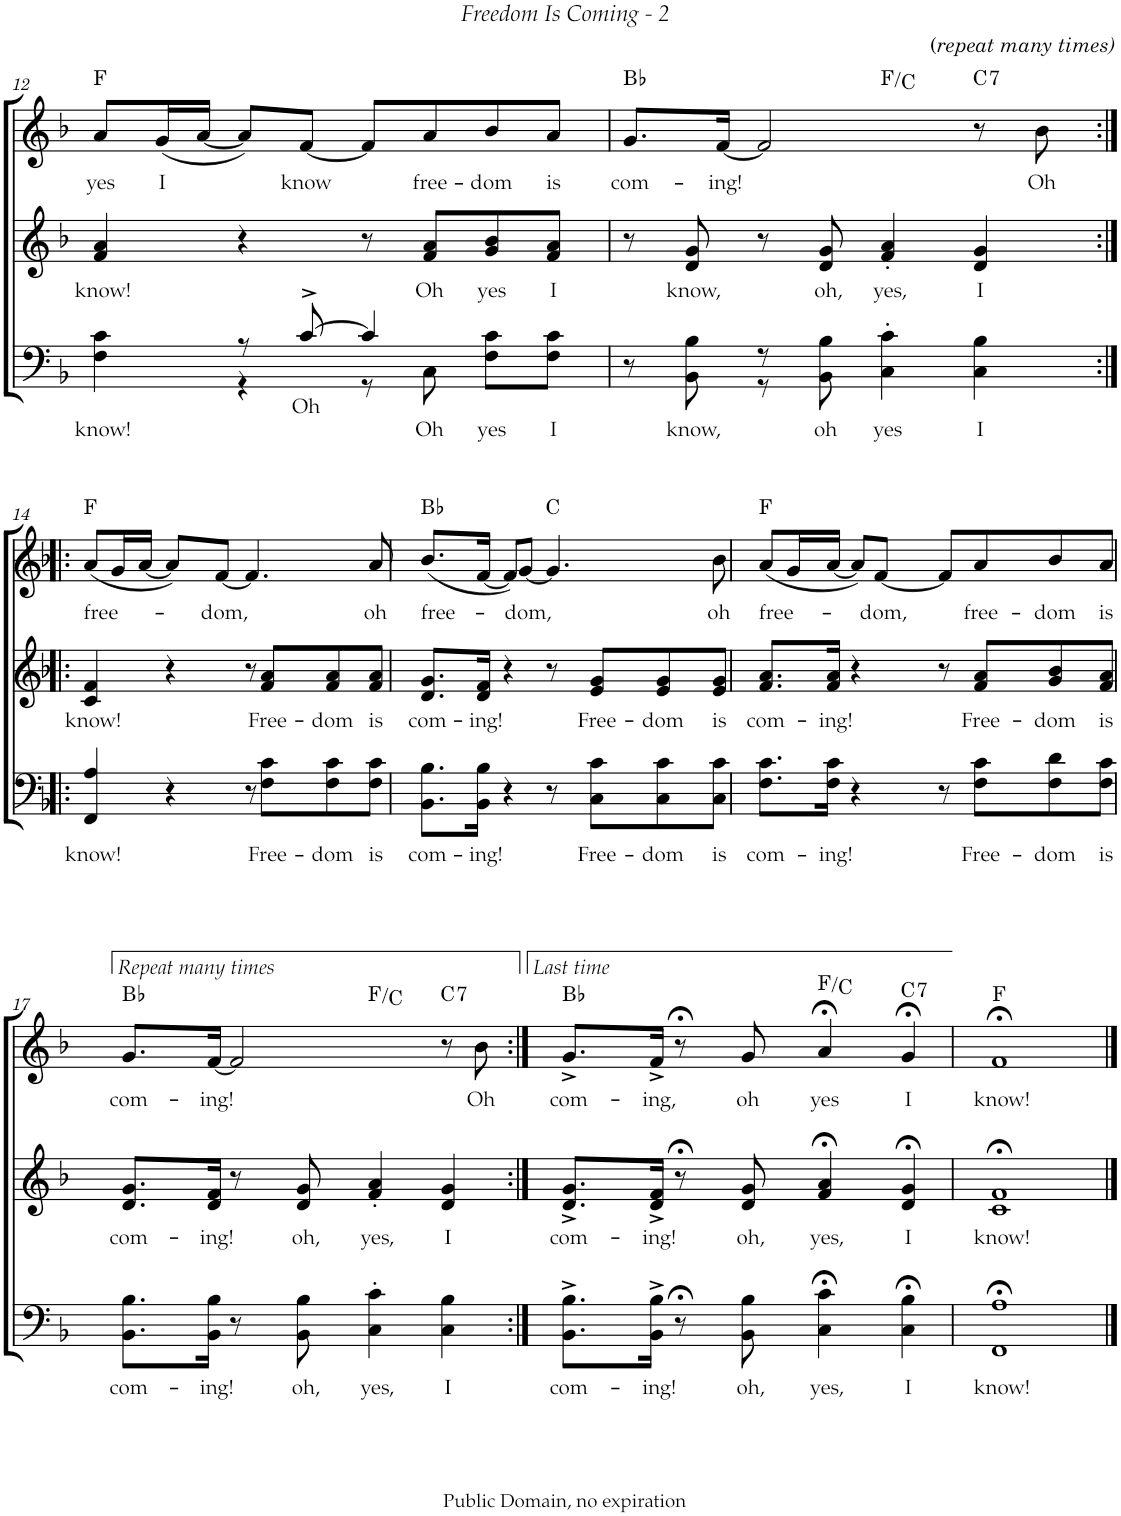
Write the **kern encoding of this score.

**kern	**text	**kern	**text	**kern	**text	**harte
*part3	*part3	*part2	*part2	*part1	*part1	*part1
*staff3	*staff3	*staff2	*staff2	*staff1	*staff1	*
*I"Men	*	*I"Piano	*	*I"Piano	*	*
*	*	*I'Pno	*	*I'Pno	*	*
!!LO:PB:g=z
*clefF4	*	*clefG2	*	*clefG2	*	*
*k[b-]	*	*k[b-]	*	*k[b-]	*	*
*M4/4	*	*M4/4	*	*M4/4	*	*
=12	=12	=12	=12	=12	=12	=12
!	!LO:LY:b	!	!LO:LY:b	!	!LO:LY:b	!
*^	*	*	*	*	*	*
4F\ 4c\	4ryy	know!	4f/ 4a/	know!	8a/L	yes	F:maj
!	!	!	!	!	!	!LO:LY:b	!
.	.	.	.	.	(16g/L	I	.
.	.	.	.	.	[16a/JJ	.	.
8r	4r	.	4r	.	8a/L])	.	.
!	!	!LO:LY:b	!	!	!	!LO:LY:b	!
[8c^/	.	Oh	.	.	[8f/J	know	.
4c/]	8r	.	8r	.	8f/L]	.	.
!	!	!LO:LY:b	!	!LO:LY:b	!	!LO:LY:b	!
.	8C\	Oh	8f/ 8a/L	Oh	8a/	free-	.
!	!	!LO:LY:b	!	!LO:LY:b	!	!LO:LY:b	!
8F\ 8c\L	4ryy	yes	8g/ 8b-/	yes	8b-/	-dom	.
!	!	!LO:LY:b	!	!LO:LY:b	!	!LO:LY:b	!
8F\ 8c\J	.	I	8f/ 8a/J	I	8a/J	is	.
=13	=13	=13	=13	=13	=13	=13	=13
!	!	!	!	!	!	!LO:LY:b	!
*	*	*	*	*	*^	*	*
8r	4ryy	.	8r	.	8.g/L	2ryy	com-	Bb:maj
!	!	!LO:LY:b	!	!LO:LY:b	!	!	!	!
8BB-\ 8B-\	.	know,	8d/ 8g/	know,	.	.	.	.
!	!	!	!	!	!	!	!LO:LY:b	!
.	.	.	.	.	[16f/Jk	.	-ing!	.
8r	8r	.	8r	.	2f/]	.	.	.
!	!	!LO:LY:b	!	!LO:LY:b	!	!	!	!
8BB-\ 8B-\	2ryy	oh	8d/ 8g/	oh,	.	.	.	.
!	!	!LO:LY:b	!	!LO:LY:b	!	!	!	!
4C\' 4c\'	.	yes	4f/' 4a/'	yes,	.	8ryy	.	F:maj/5
!	!	!	!	!	!	!LO:TX:a:t=(	!	!
!	!	!	!	!	!	!LO:TX:a:i:t=repeat many times)	!	!
.	.	.	.	.	.	4.ryy	.	.
!	!	!LO:LY:b	!	!LO:LY:b	!	!	!	!LO:H:kt=7
4C\ 4B-\	.	I	4d/ 4g/	I	8r	.	.	C:7
!	!	!	!	!	!	!	!LO:LY:b	!
.	8ryy	.	.	.	8b-\	.	Oh	.
!!LO:LB:g=z
=14:|!|:	=14:|!|:	=14:|!|:	=14:|!|:	=14:|!|:	=14:|!|:	=14:|!|:	=14:|!|:	=14:|!|:
!	!	!LO:LY:b	!	!LO:LY:b	!	!	!LO:LY:b	!
*v	*v	*	*	*	*v	*v	*	*
4FF/ 4A/	know!	4c/ 4f/	know!	(8a/L	free-	F:maj
.	.	.	.	16g/L	.	.
.	.	.	.	[16a/JJ	.	.
4r	.	4r	.	8a/L])	.	.
!	!	!	!	!	!LO:LY:b	!
.	.	.	.	[8f/J	-dom,	.
8r	.	8r	.	4.f/]	.	.
!	!LO:LY:b	!	!LO:LY:b	!	!	!
8F\ 8c\L	Free-	8f/ 8a/L	Free-	.	.	.
!	!LO:LY:b	!	!LO:LY:b	!	!	!
8F\ 8c\	-dom	8f/ 8a/	-dom	.	.	.
!	!LO:LY:b	!	!LO:LY:b	!	!LO:LY:b	!
8F\ 8c\J	is	8f/ 8a/J	is	8a/	oh	.
=15	=15	=15	=15	=15	=15	=15
!	!LO:LY:b	!	!LO:LY:b	!	!LO:LY:b	!
8.BB-\ 8.B-\L	com-	8.d/ 8.g/L	com-	(8.b-/L	free-	Bb:maj
!	!LO:LY:b	!	!LO:LY:b	!	!	!
16BB-\ 16B-\Jk	-ing!	16d/ 16f/Jk	-ing!	[16f/Jk	.	.
4r	.	4r	.	8f/L])	.	.
!	!	!	!	!	!LO:LY:b	!
.	.	.	.	[8g/J	-dom,	.
8r	.	8r	.	4.g/]	.	C:maj
!	!LO:LY:b	!	!LO:LY:b	!	!	!
8C\ 8c\L	Free-	8e/ 8g/L	Free-	.	.	.
!	!LO:LY:b	!	!LO:LY:b	!	!	!
8C\ 8c\	-dom	8e/ 8g/	-dom	.	.	.
!	!LO:LY:b	!	!LO:LY:b	!	!LO:LY:b	!
8C\ 8c\J	is	8e/ 8g/J	is	8b-\	oh	.
=16	=16	=16	=16	=16	=16	=16
!	!LO:LY:b	!	!LO:LY:b	!	!LO:LY:b	!
8.F\ 8.c\L	com-	8.f/ 8.a/L	com-	(8a/L	free-	F:maj
.	.	.	.	16g/L	.	.
!	!LO:LY:b	!	!LO:LY:b	!	!	!
16F\ 16c\Jk	-ing!	16f/ 16a/Jk	-ing!	[16a/JJ	.	.
4r	.	4r	.	8a/L])	.	.
!	!	!	!	!	!LO:LY:b	!
.	.	.	.	[8f/J	-dom,	.
8r	.	8r	.	8f/L]	.	.
!	!LO:LY:b	!	!LO:LY:b	!	!LO:LY:b	!
8F\ 8c\L	Free-	8f/ 8a/L	Free-	8a/	free-	.
!	!LO:LY:b	!	!LO:LY:b	!	!LO:LY:b	!
8F\ 8d\	-dom	8g/ 8b-/	-dom	8b-/	-dom	.
!	!LO:LY:b	!	!LO:LY:b	!	!LO:LY:b	!
8F\ 8c\J	is	8f/ 8a/J	is	8a/J	is	.
!!LO:LB:g=z
=17	=17	=17	=17	=17	=17	=17
!	!LO:LY:b	!	!LO:LY:b	!	!LO:LY:b	!
*	*	*	*	*^	*	*
8.BB-\ 8.B-\L	com-	8.d/ 8.g/L	com-	8.g/L	2ryy	com-	Bb:maj
!	!LO:LY:b	!	!LO:LY:b	!	!	!LO:LY:b	!
16BB-\ 16B-\Jk	-ing!	16d/ 16f/Jk	-ing!	[16f/Jk	.	-ing!	.
8r	.	8r	.	2f/]	.	.	.
!	!LO:LY:b	!	!LO:LY:b	!	!	!	!
8BB-\ 8B-\	oh,	8d/ 8g/	oh,	.	.	.	.
!	!LO:LY:b	!	!LO:LY:b	!	!	!	!
4C\' 4c\'	yes,	4f/' 4a/'	yes,	.	2ryy	.	F:maj/5
!	!LO:LY:b	!	!LO:LY:b	!	!	!	!LO:H:kt=7
4C\ 4B-\	I	4d/ 4g/	I	8r	.	.	C:7
!	!	!	!	!	!	!LO:LY:b	!
.	.	.	.	8b-\	.	Oh	.
=18:|!	=18:|!	=18:|!	=18:|!	=18:|!	=18:|!	=18:|!	=18:|!
!	!LO:LY:b	!	!LO:LY:b	!	!	!LO:LY:b	!
*	*	*	*	*v	*v	*	*
8.BB-\^ 8.B-\^L	com-	8.d/^ 8.g/^L	com-	8.g^/L	com-	Bb:maj
!	!LO:LY:b	!	!LO:LY:b	!	!LO:LY:b	!
16BB-\^ 16B-\^Jk	-ing!	16d/^ 16f/^Jk	-ing!	16f^/Jk	-ing,	.
8r;<	.	8r;<	.	8r;<	.	.
!	!LO:LY:b	!	!LO:LY:b	!	!LO:LY:b	!
8BB-\ 8B-\	oh,	8d/ 8g/	oh,	8g/	oh	.
!	!LO:LY:b	!	!LO:LY:b	!	!LO:LY:b	!
4C\;< 4c\;<	yes,	4f/;< 4a/;<	yes,	4a;</	yes	F:maj/5
!	!LO:LY:b	!	!LO:LY:b	!	!LO:LY:b	!LO:H:kt=7
4C\;< 4B-\;<	I	4d/;< 4g/;<	I	4g;</	I	C:7
=19	=19	=19	=19	=19	=19	=19
!	!LO:LY:b	!	!LO:LY:b	!	!LO:LY:b	!
1FF;< 1A;<	know!	1c;< 1f;<	know!	1f;<	know!	F:maj
==	==	==	==	==	==	==
*-	*-	*-	*-	*-	*-	*-
